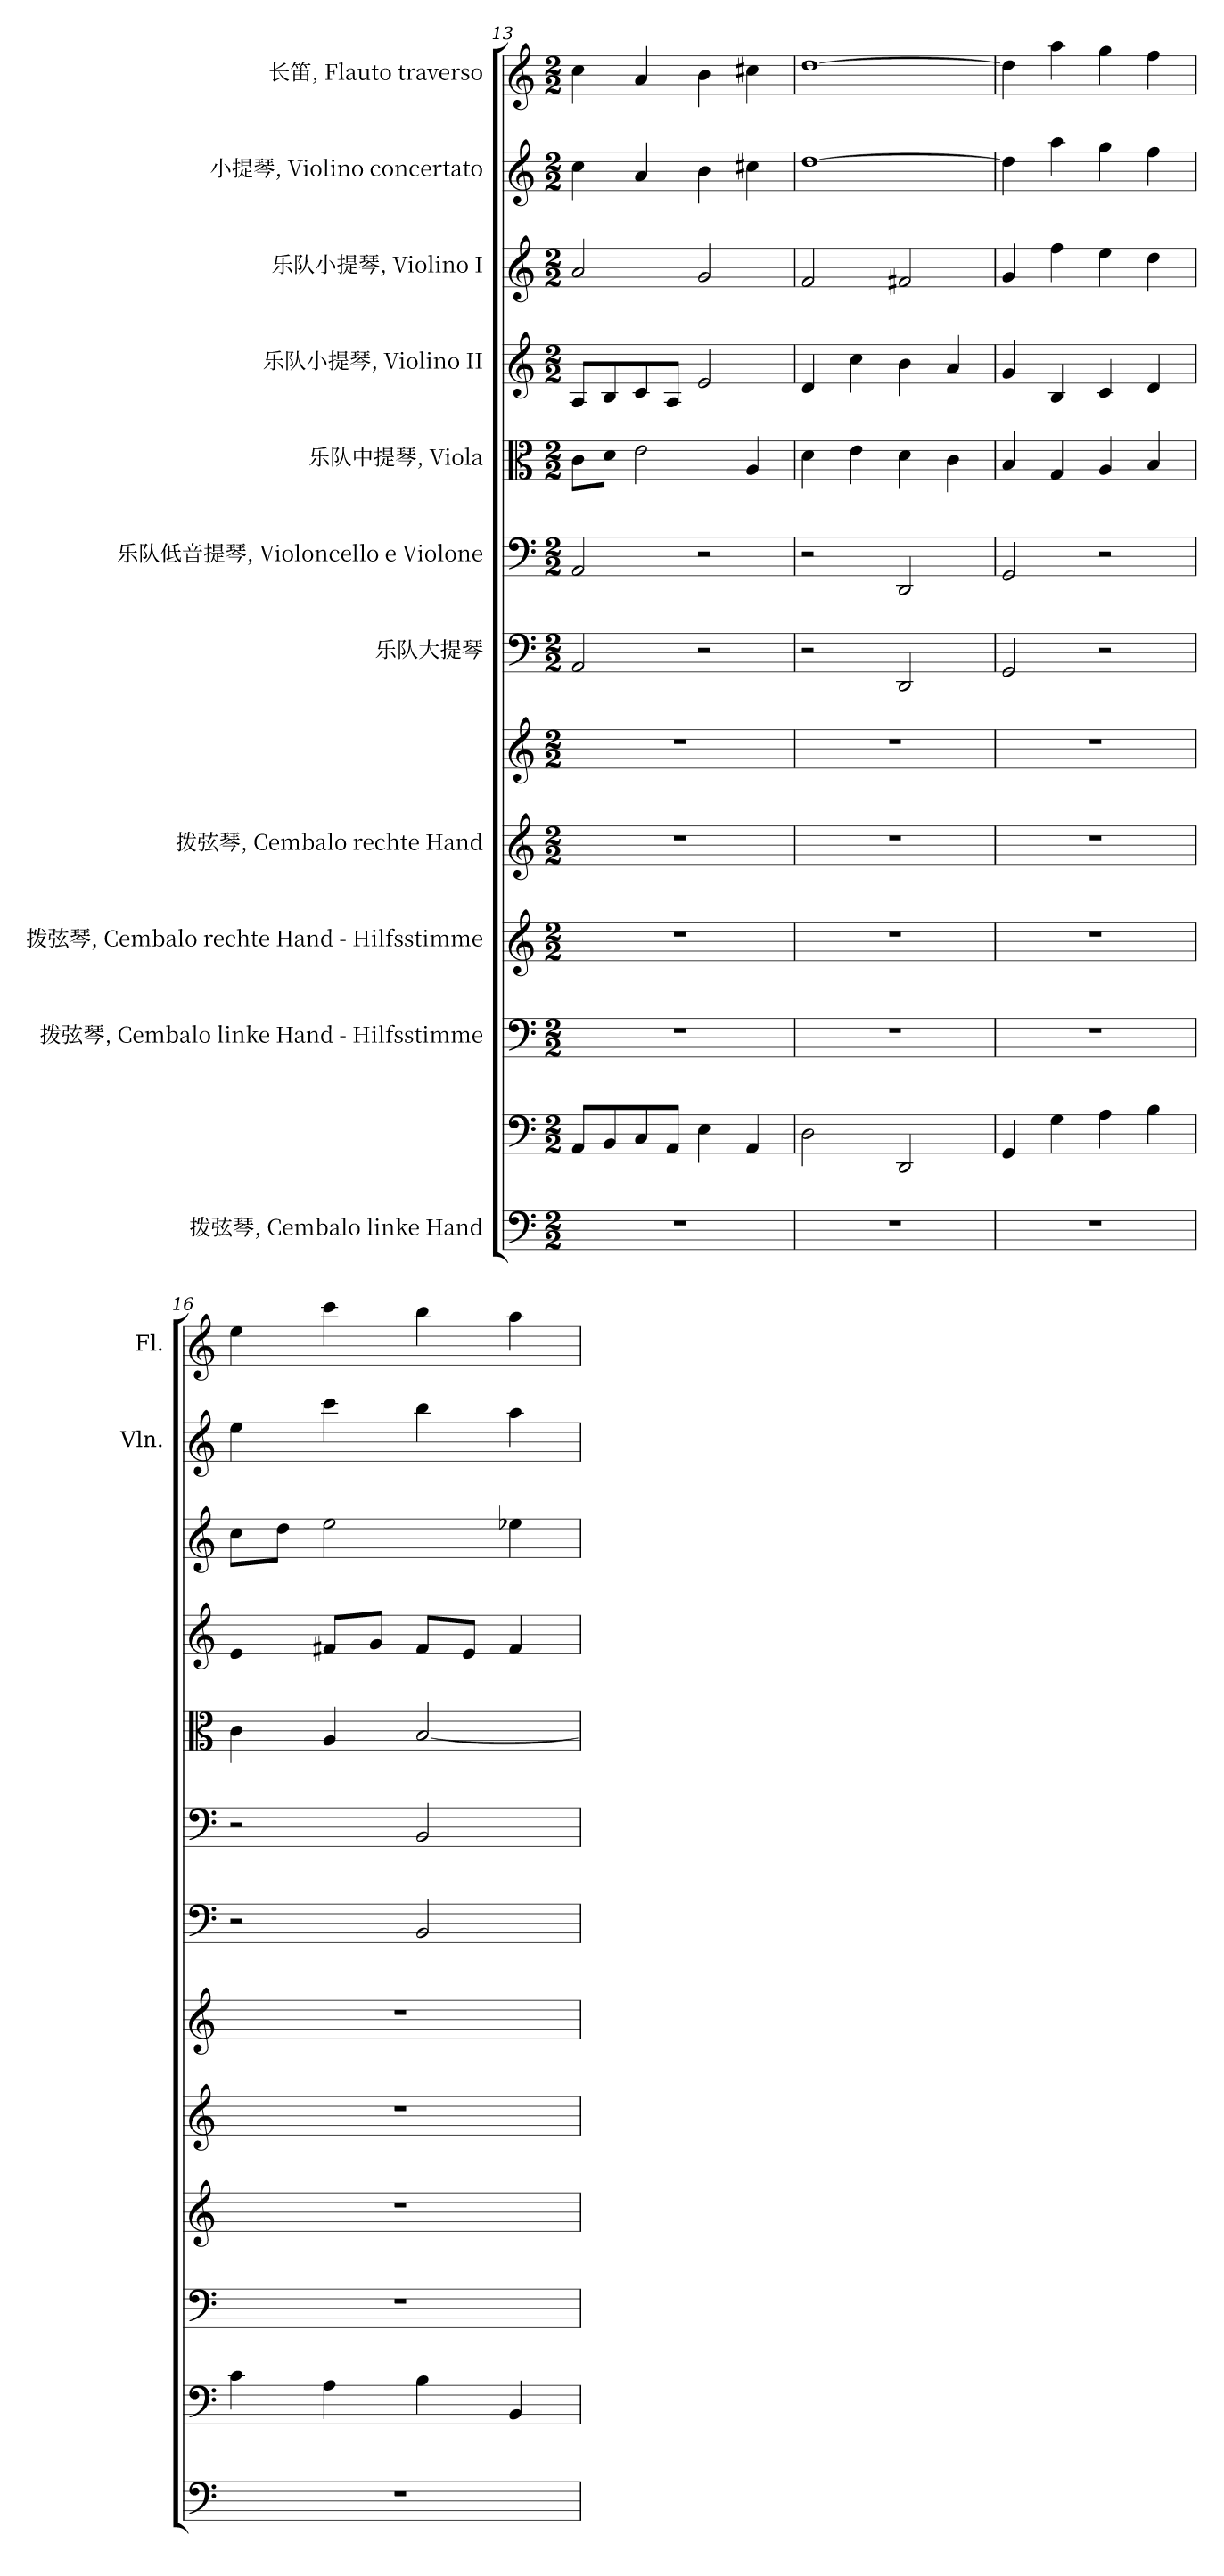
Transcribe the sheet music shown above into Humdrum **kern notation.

**kern	**kern	**kern	**kern	**kern	**kern	**kern	**kern	**kern	**kern	**kern	**kern	**kern
*part11	*part11	*part10	*part9	*part8	*part8	*part7	*part6	*part5	*part4	*part3	*part2	*part1
*staff13	*staff12	*staff11	*staff10	*staff9	*staff8	*staff7	*staff6	*staff5	*staff4	*staff3	*staff2	*staff1
*I"拨弦琴, Cembalo linke Hand	*	*I"拨弦琴, Cembalo linke Hand - Hilfsstimme	*I"拨弦琴, Cembalo rechte Hand - Hilfsstimme	*I"拨弦琴, Cembalo rechte Hand	*	*I"乐队大提琴	*I"乐队低音提琴, Violoncello e Violone	*I"乐队中提琴, Viola	*I"乐队小提琴, Violino II	*I"乐队小提琴, Violino I	*I"小提琴, Violino concertato	*I"长笛, Flauto traverso
*	*	*	*	*	*	*	*	*	*	*	*I'Vln.	*I'Fl.
*clefF4	*clefF4	*clefF4	*clefG2	*clefG2	*clefG2	*clefF4	*clefF4	*clefC3	*clefG2	*clefG2	*clefG2	*clefG2
*	*	*	*	*	*	*	*ITrd7c12	*	*	*	*	*
*k[]	*k[]	*k[]	*k[]	*k[]	*k[]	*k[]	*k[]	*k[]	*k[]	*k[]	*k[]	*k[]
*M2/2	*M2/2	*M2/2	*M2/2	*M2/2	*M2/2	*M2/2	*M2/2	*M2/2	*M2/2	*M2/2	*M2/2	*M2/2
=13	=13	=13	=13	=13	=13	=13	=13	=13	=13	=13	=13	=13
1r	8AA/L	1r	1r	1r	1r	2AA/	2AAA/	8c\L	8A/L	2a/	4cc\	4cc\
.	8BB/	.	.	.	.	.	.	8d\J	8B/	.	.	.
.	8C/	.	.	.	.	.	.	2e\	8c/	.	4a/	4a/
.	8AA/J	.	.	.	.	.	.	.	8A/J	.	.	.
.	4E\	.	.	.	.	2r	2r	.	2e/	2g/	4b\	4b\
.	4AA/	.	.	.	.	.	.	4A/	.	.	4cc#X\	4cc#X\
=14	=14	=14	=14	=14	=14	=14	=14	=14	=14	=14	=14	=14
1r	2D\	1r	1r	1r	1r	2r	2r	4d\	4d/	2f/	[1dd	[1dd
.	.	.	.	.	.	.	.	4e\	4cc\	.	.	.
.	2DD/	.	.	.	.	2DD/	2DDD/	4d\	4b\	2f#X/	.	.
.	.	.	.	.	.	.	.	4c\	4a/	.	.	.
!!LO:PB:g=z
=15	=15	=15	=15	=15	=15	=15	=15	=15	=15	=15	=15	=15
1r	4GG/	1r	1r	1r	1r	2GG/	2GGG/	4B/	4g/	4g/	4dd\]	4dd\]
.	4G\	.	.	.	.	.	.	4G/	4B/	4ff\	4aa\	4aa\
.	4A\	.	.	.	.	2r	2r	4A/	4c/	4ee\	4gg\	4gg\
.	4B\	.	.	.	.	.	.	4B/	4d/	4dd\	4ff\	4ff\
=16	=16	=16	=16	=16	=16	=16	=16	=16	=16	=16	=16	=16
1r	4c\	1r	1r	1r	1r	2r	2r	4c\	4e/	8cc\L	4ee\	4ee\
.	.	.	.	.	.	.	.	.	.	8dd\J	.	.
.	4A\	.	.	.	.	.	.	4A/	8f#X/L	2ee\	4ccc\	4ccc\
.	.	.	.	.	.	.	.	.	8g/J	.	.	.
.	4B\	.	.	.	.	2BB/	2BBB/	[2B/	8f#/L	.	4bb\	4bb\
.	.	.	.	.	.	.	.	.	8e/J	.	.	.
.	4BB/	.	.	.	.	.	.	.	4f#/	4ee-X\	4aa\	4aa\
=	=	=	=	=	=	=	=	=	=	=	=	=
*-	*-	*-	*-	*-	*-	*-	*-	*-	*-	*-	*-	*-
